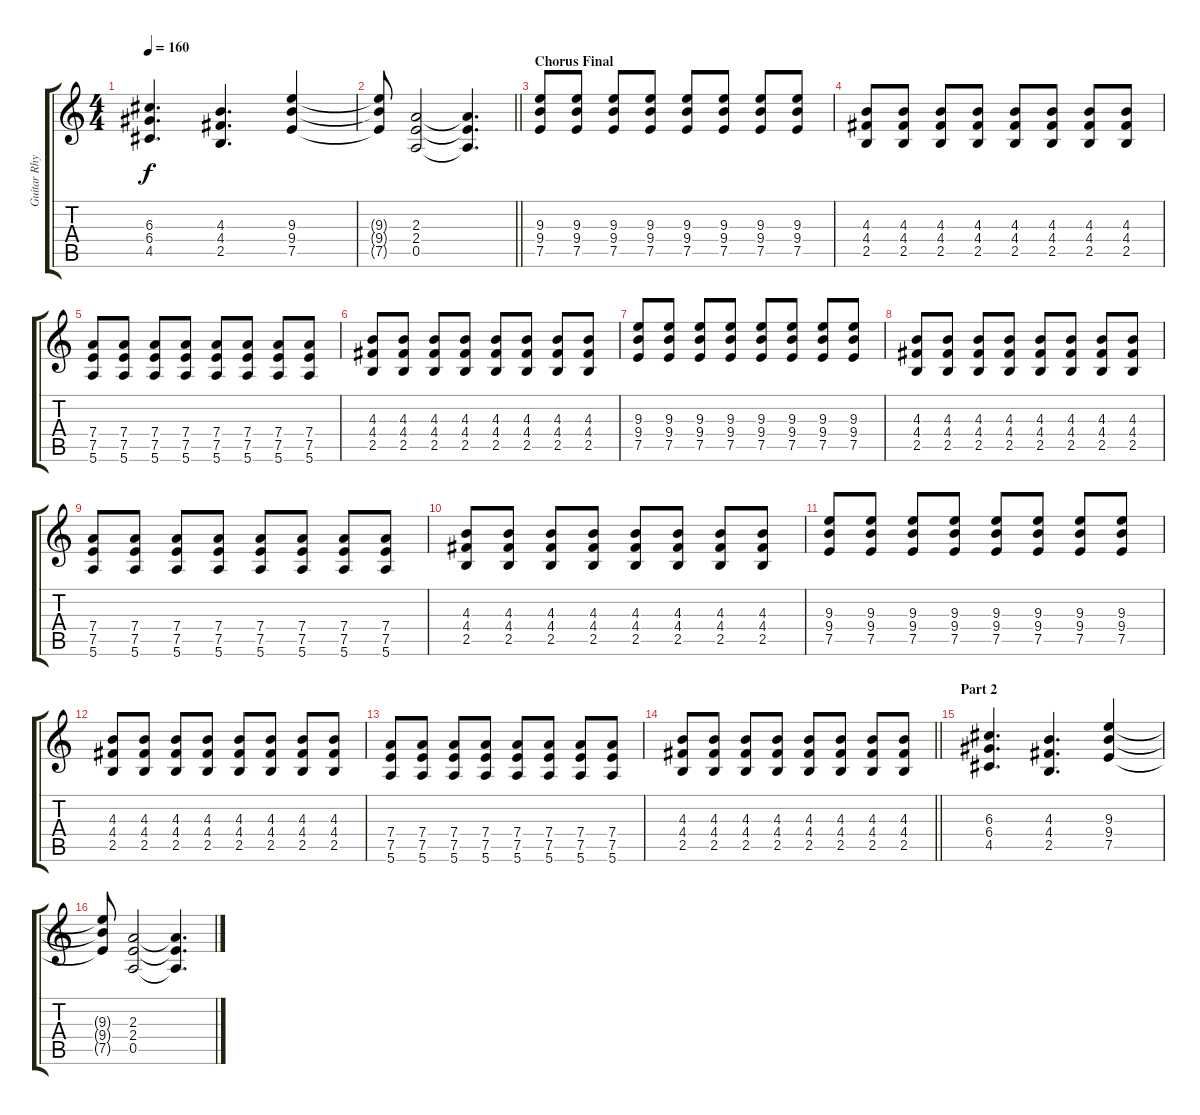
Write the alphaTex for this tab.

\track ("Guitar Rhythm" "Guitar Rhy") {instrument distortionguitar}
\staff {score tabs}
\tuning (E4 B3 G3 D3 A2 E2) {hide}
\ts (4 4)
\tempo 160
\clef g2
\ks c
(6.3 6.4 4.5).4{d dy f} (4.3 4.4 2.5).4{d} (9.3 9.4 7.5).4 |
\barLineRight lightlight
(9.3{t} 9.4{t} 7.5{t}).8 (2.3 2.4 0.5).2 (2.3{t} 2.4{t} 0.5{t}).4{d} |
\section ("" "Chorus Final")
(9.3 9.4 7.5).8 (9.3 9.4 7.5).8 (9.3 9.4 7.5).8 (9.3 9.4 7.5).8 (9.3 9.4 7.5).8 (9.3 9.4 7.5).8 (9.3 9.4 7.5).8 (9.3 9.4 7.5).8 |
(4.3 4.4 2.5).8 (4.3 4.4 2.5).8 (4.3 4.4 2.5).8 (4.3 4.4 2.5).8 (4.3 4.4 2.5).8 (4.3 4.4 2.5).8 (4.3 4.4 2.5).8 (4.3 4.4 2.5).8 |
(7.4 7.5 5.6).8 (7.4 7.5 5.6).8 (7.4 7.5 5.6).8 (7.4 7.5 5.6).8 (7.4 7.5 5.6).8 (7.4 7.5 5.6).8 (7.4 7.5 5.6).8 (7.4 7.5 5.6).8 |
(4.3 4.4 2.5).8 (4.3 4.4 2.5).8 (4.3 4.4 2.5).8 (4.3 4.4 2.5).8 (4.3 4.4 2.5).8 (4.3 4.4 2.5).8 (4.3 4.4 2.5).8 (4.3 4.4 2.5).8 |
(9.3 9.4 7.5).8 (9.3 9.4 7.5).8 (9.3 9.4 7.5).8 (9.3 9.4 7.5).8 (9.3 9.4 7.5).8 (9.3 9.4 7.5).8 (9.3 9.4 7.5).8 (9.3 9.4 7.5).8 |
(4.3 4.4 2.5).8 (4.3 4.4 2.5).8 (4.3 4.4 2.5).8 (4.3 4.4 2.5).8 (4.3 4.4 2.5).8 (4.3 4.4 2.5).8 (4.3 4.4 2.5).8 (4.3 4.4 2.5).8 |
(7.4 7.5 5.6).8 (7.4 7.5 5.6).8 (7.4 7.5 5.6).8 (7.4 7.5 5.6).8 (7.4 7.5 5.6).8 (7.4 7.5 5.6).8 (7.4 7.5 5.6).8 (7.4 7.5 5.6).8 |
(4.3 4.4 2.5).8 (4.3 4.4 2.5).8 (4.3 4.4 2.5).8 (4.3 4.4 2.5).8 (4.3 4.4 2.5).8 (4.3 4.4 2.5).8 (4.3 4.4 2.5).8 (4.3 4.4 2.5).8 |
(9.3 9.4 7.5).8 (9.3 9.4 7.5).8 (9.3 9.4 7.5).8 (9.3 9.4 7.5).8 (9.3 9.4 7.5).8 (9.3 9.4 7.5).8 (9.3 9.4 7.5).8 (9.3 9.4 7.5).8 |
(4.3 4.4 2.5).8 (4.3 4.4 2.5).8 (4.3 4.4 2.5).8 (4.3 4.4 2.5).8 (4.3 4.4 2.5).8 (4.3 4.4 2.5).8 (4.3 4.4 2.5).8 (4.3 4.4 2.5).8 |
(7.4 7.5 5.6).8 (7.4 7.5 5.6).8 (7.4 7.5 5.6).8 (7.4 7.5 5.6).8 (7.4 7.5 5.6).8 (7.4 7.5 5.6).8 (7.4 7.5 5.6).8 (7.4 7.5 5.6).8 |
\barLineRight lightlight
(4.3 4.4 2.5).8 (4.3 4.4 2.5).8 (4.3 4.4 2.5).8 (4.3 4.4 2.5).8 (4.3 4.4 2.5).8 (4.3 4.4 2.5).8 (4.3 4.4 2.5).8 (4.3 4.4 2.5).8 |
\section ("" "Part 2")
(6.3 6.4 4.5).4{d} (4.3 4.4 2.5).4{d} (9.3 9.4 7.5).4 |
(9.3{t} 9.4{t} 7.5{t}).8 (2.3 2.4 0.5).2 (2.3{t} 2.4{t} 0.5{t}).4{d}
